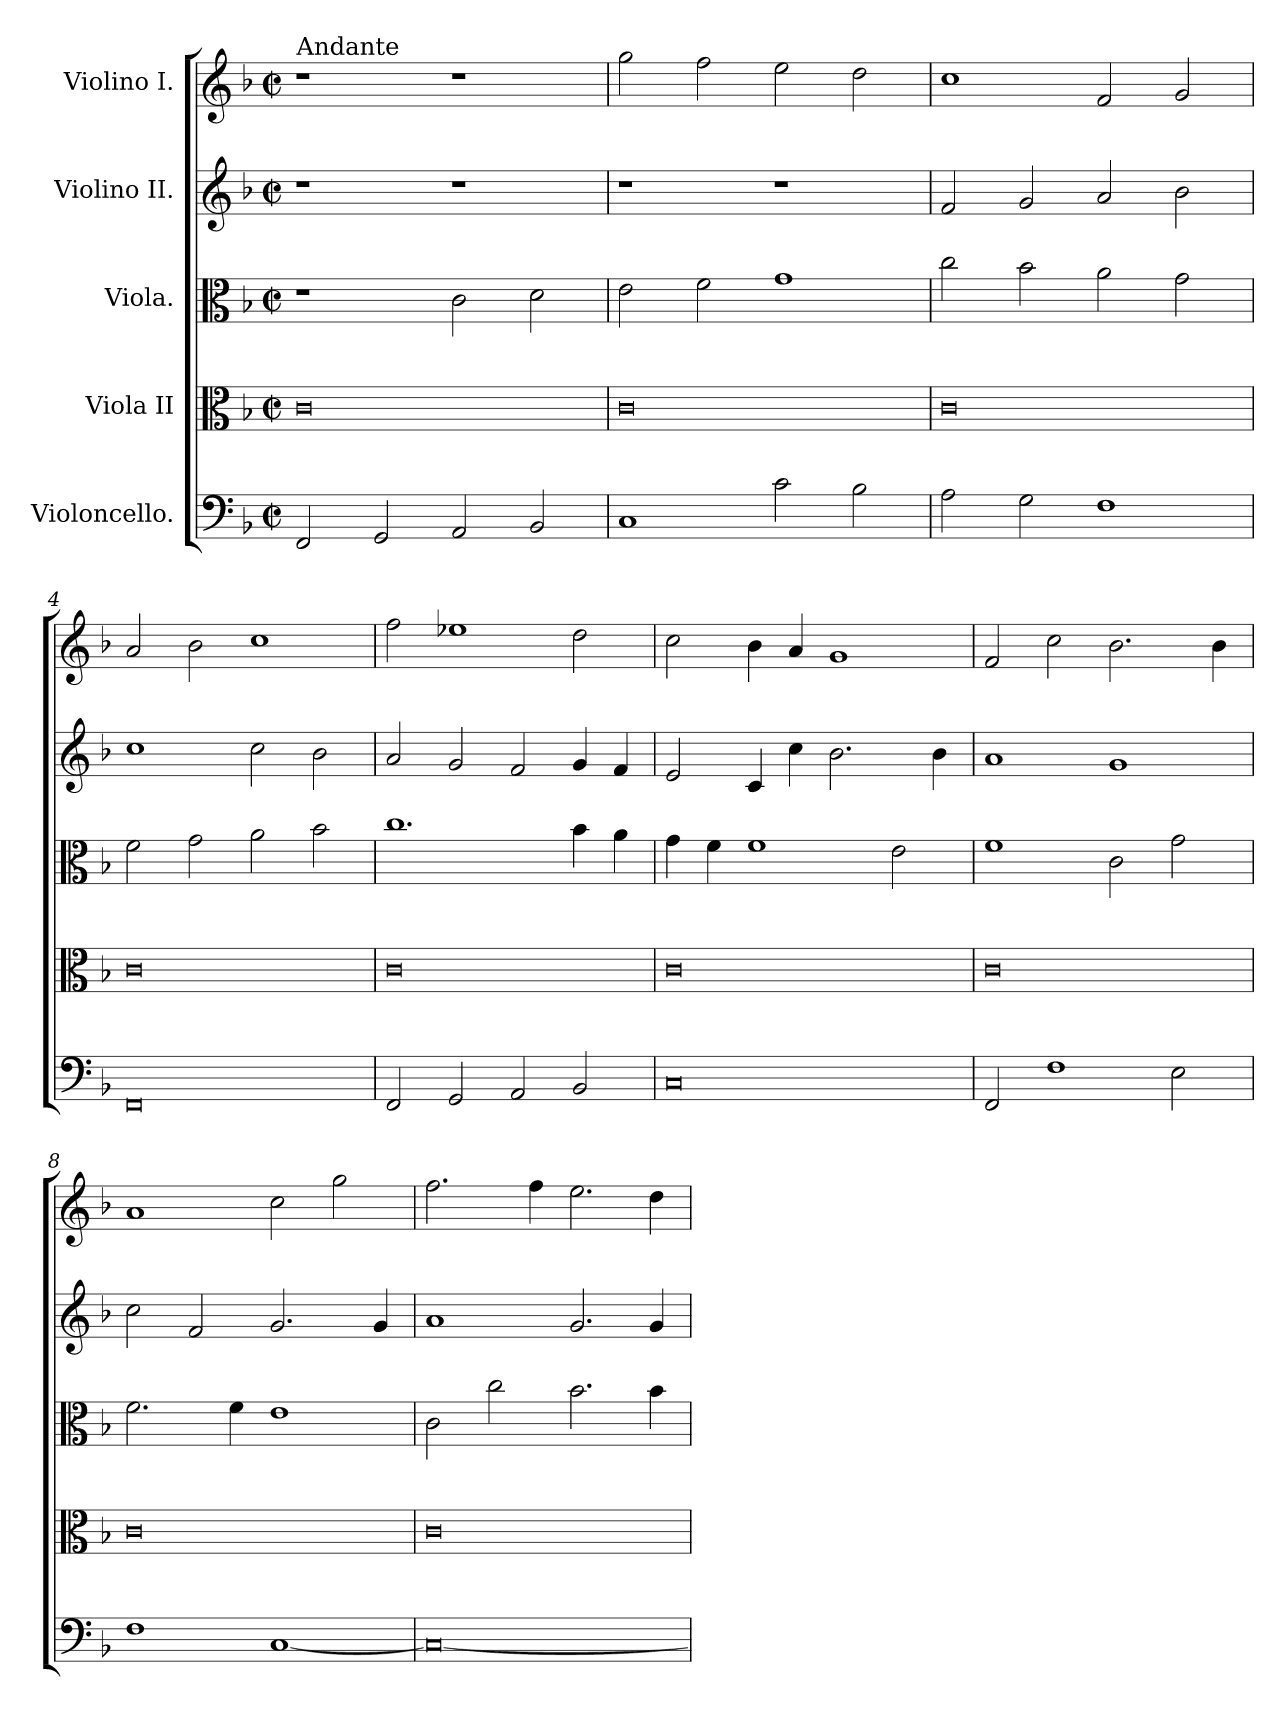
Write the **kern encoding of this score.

**kern	**kern	**kern	**kern	**kern
*part5	*part4	*part3	*part2	*part1
*staff5	*staff4	*staff3	*staff2	*staff1
*I"Violoncello.	*I"Viola II	*I"Viola.	*I"Violino II.	*I"Violino I.
*clefF4	*clefC3	*clefC3	*clefG2	*clefG2
*k[b-]	*k[b-]	*k[b-]	*k[b-]	*k[b-]
*F:	*F:	*F:	*F:	*F:
*M2/2	*M2/2	*M2/2	*M2/2	*M2/2
*met(c|)	*met(c|)	*met(c|)	*met(c|)	*met(c|)
*MM128	*MM128	*MM128	*MM128	*MM128
=1	=1	=1	=1	=1
!	!	!	!	!LO:TX:a:t=Andante
2FF/	0c	1r	1r	1r
2GG/	.	.	.	.
2AA/	.	2c\	1r	1r
2BB-/	.	2d\	.	.
=2	=2	=2	=2	=2
1C	0c	2e\	1r	2gg\
.	.	2f\	.	2ff\
2c\	.	1g	1r	2ee\
2B-\	.	.	.	2dd\
=3	=3	=3	=3	=3
2A\	0c	2cc\	2f/	1cc
2G\	.	2b-\	2g/	.
1F	.	2a\	2a/	2f/
.	.	2g\	2b-\	2g/
=4	=4	=4	=4	=4
0FF	0c	2f\	1cc	2a/
.	.	2g\	.	2b-\
.	.	2a\	2cc\	1cc
.	.	2b-\	2b-\	.
=5	=5	=5	=5	=5
2FF/	0c	1.cc	2a/	2ff\
2GG/	.	.	2g/	1ee-X
2AA/	.	.	2f/	.
2BB-/	.	4b-\	4g/	2dd\
.	.	4a\	4f/	.
=6	=6	=6	=6	=6
0C	0c	4g\	2e/	2cc\
.	.	4f\	.	.
.	.	1f	4c/	4b-\
.	.	.	4cc\	4a/
.	.	.	2.b-\	1g
.	.	2e\	.	.
.	.	.	4b-\	.
!!LO:LB:g=z
=7	=7	=7	=7	=7
2FF/	0c	1f	1a	2f/
1F	.	.	.	2cc\
.	.	2c\	1g	2.b-\
2E\	.	2g\	.	.
.	.	.	.	4b-\
=8	=8	=8	=8	=8
1F	0c	2.f\	2cc\	1a
.	.	.	2f/	.
.	.	4f\	.	.
[1C	.	1e	2.g/	2cc\
.	.	.	.	2gg\
.	.	.	4g/	.
=9	=9	=9	=9	=9
0C_	0c	2c\	1a	2.ff\
.	.	2cc\	.	.
.	.	.	.	4ff\
.	.	2.b-\	2.g/	2.ee\
.	.	4b-\	4g/	4dd\
=	=	=	=	=
*-	*-	*-	*-	*-
